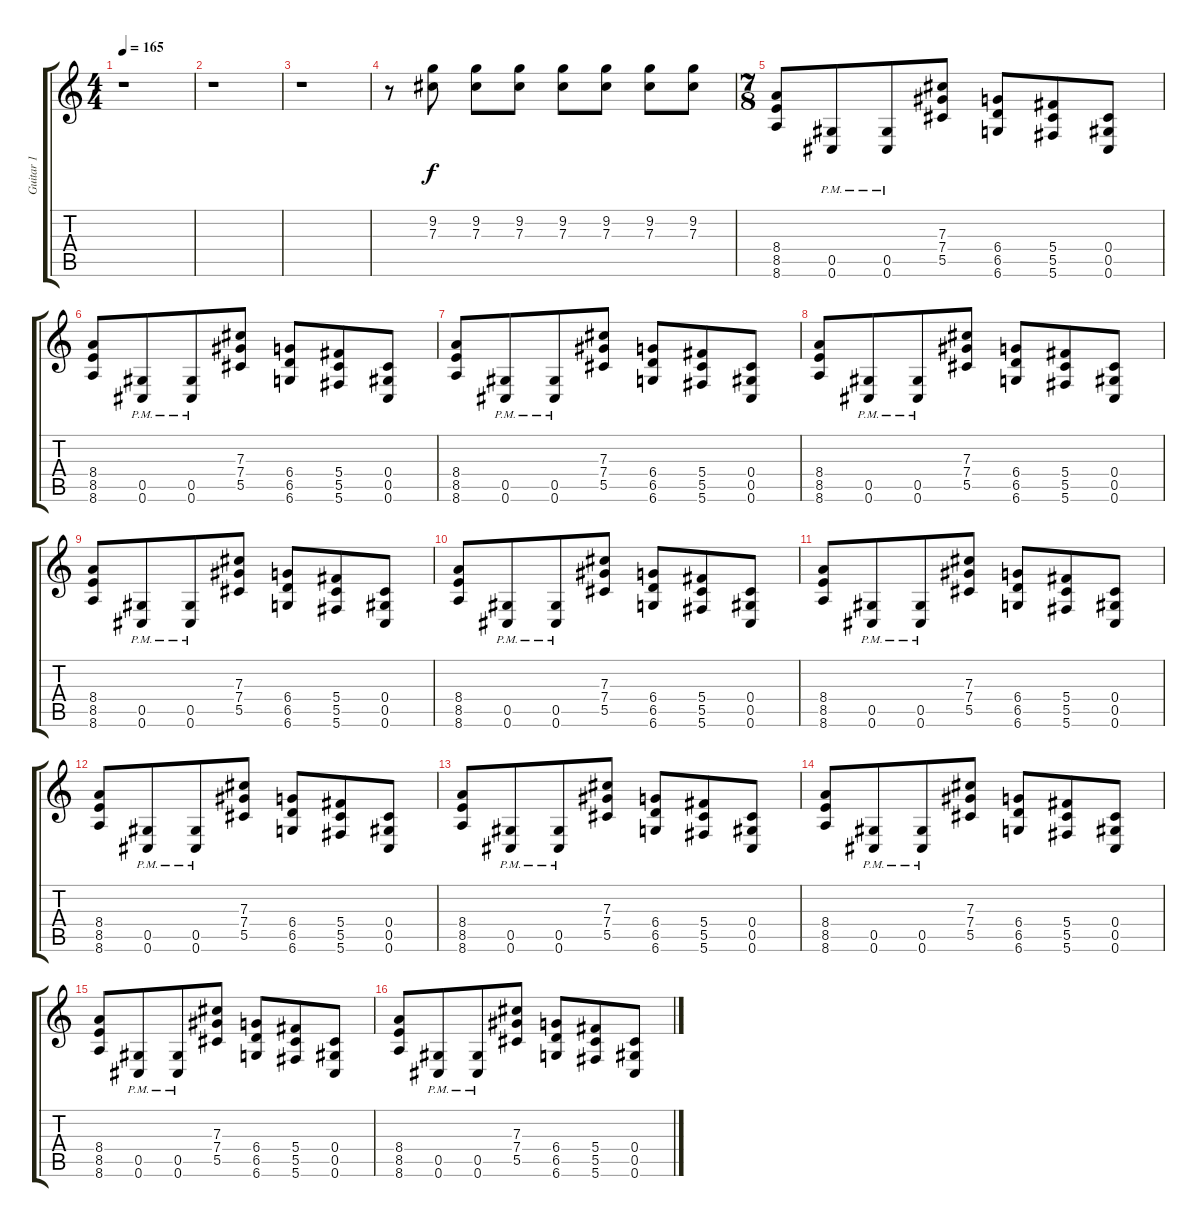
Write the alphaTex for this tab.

\track ("Guitar 1" "Guitar 1") {instrument distortionguitar}
\staff {score tabs}
\tuning (Eb4 Bb3 Gb3 Db3 Ab2 Db2) {hide}
\ts (4 4)
\tempo 165
\clef g2
\ks c
r.1{dy f} |
r.1 |
r.1 |
r.8 (9.2 7.3).8 (9.2 7.3).8 (9.2 7.3).8 (9.2 7.3).8 (9.2 7.3).8 (9.2 7.3).8 (9.2 7.3).8 |
\ts (7 8)
(8.4 8.5 8.6).8 (0.5{pm} 0.6{pm}).8 (0.5{pm} 0.6{pm}).8 (7.3 7.4 5.5).8 (6.4 6.5 6.6).8 (5.4 5.5 5.6).8 (0.4 0.5 0.6).8 |
(8.4 8.5 8.6).8 (0.5{pm} 0.6{pm}).8 (0.5{pm} 0.6{pm}).8 (7.3 7.4 5.5).8 (6.4 6.5 6.6).8 (5.4 5.5 5.6).8 (0.4 0.5 0.6).8 |
(8.4 8.5 8.6).8 (0.5{pm} 0.6{pm}).8 (0.5{pm} 0.6{pm}).8 (7.3 7.4 5.5).8 (6.4 6.5 6.6).8 (5.4 5.5 5.6).8 (0.4 0.5 0.6).8 |
(8.4 8.5 8.6).8 (0.5{pm} 0.6{pm}).8 (0.5{pm} 0.6{pm}).8 (7.3 7.4 5.5).8 (6.4 6.5 6.6).8 (5.4 5.5 5.6).8 (0.4 0.5 0.6).8 |
(8.4 8.5 8.6).8 (0.5{pm} 0.6{pm}).8 (0.5{pm} 0.6{pm}).8 (7.3 7.4 5.5).8 (6.4 6.5 6.6).8 (5.4 5.5 5.6).8 (0.4 0.5 0.6).8 |
(8.4 8.5 8.6).8 (0.5{pm} 0.6{pm}).8 (0.5{pm} 0.6{pm}).8 (7.3 7.4 5.5).8 (6.4 6.5 6.6).8 (5.4 5.5 5.6).8 (0.4 0.5 0.6).8 |
(8.4 8.5 8.6).8 (0.5{pm} 0.6{pm}).8 (0.5{pm} 0.6{pm}).8 (7.3 7.4 5.5).8 (6.4 6.5 6.6).8 (5.4 5.5 5.6).8 (0.4 0.5 0.6).8 |
(8.4 8.5 8.6).8 (0.5{pm} 0.6{pm}).8 (0.5{pm} 0.6{pm}).8 (7.3 7.4 5.5).8 (6.4 6.5 6.6).8 (5.4 5.5 5.6).8 (0.4 0.5 0.6).8 |
(8.4 8.5 8.6).8 (0.5{pm} 0.6{pm}).8 (0.5{pm} 0.6{pm}).8 (7.3 7.4 5.5).8 (6.4 6.5 6.6).8 (5.4 5.5 5.6).8 (0.4 0.5 0.6).8 |
(8.4 8.5 8.6).8 (0.5{pm} 0.6{pm}).8 (0.5{pm} 0.6{pm}).8 (7.3 7.4 5.5).8 (6.4 6.5 6.6).8 (5.4 5.5 5.6).8 (0.4 0.5 0.6).8 |
(8.4 8.5 8.6).8 (0.5{pm} 0.6{pm}).8 (0.5{pm} 0.6{pm}).8 (7.3 7.4 5.5).8 (6.4 6.5 6.6).8 (5.4 5.5 5.6).8 (0.4 0.5 0.6).8 |
(8.4 8.5 8.6).8 (0.5{pm} 0.6{pm}).8 (0.5{pm} 0.6{pm}).8 (7.3 7.4 5.5).8 (6.4 6.5 6.6).8 (5.4 5.5 5.6).8 (0.4 0.5 0.6).8
